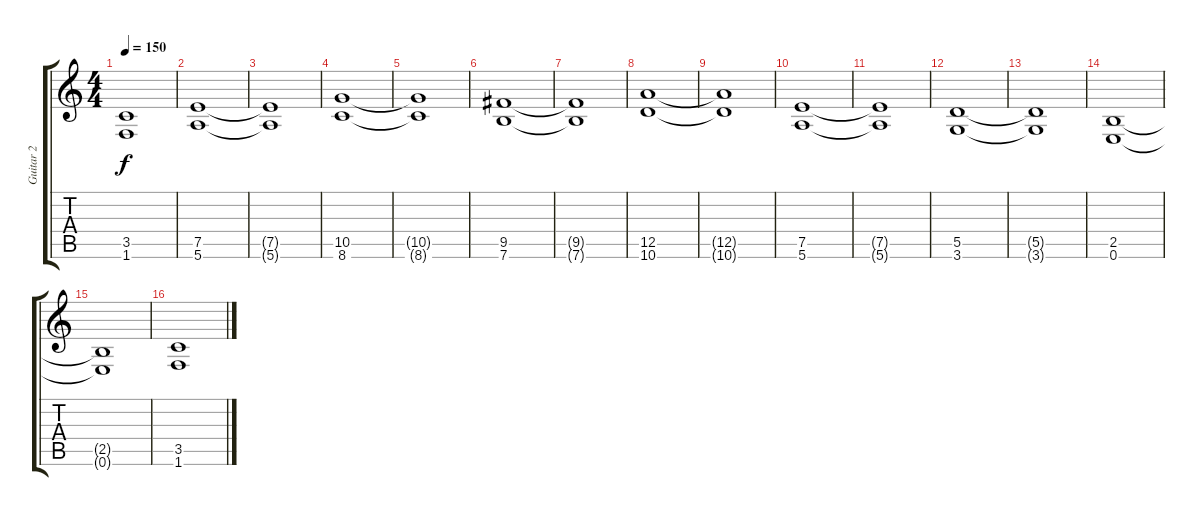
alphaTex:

\track ("Guitar 2" "Guitar 2") {instrument distortionguitar}
\staff {score tabs}
\tuning (E4 B3 G3 D3 A2 E2) {hide}
\ts (4 4)
\tempo 150
\clef g2
\ks c
(3.5{t} 1.6{t}).1{dy f} |
(7.5 5.6).1 |
(7.5{t} 5.6{t}).1 |
(10.5 8.6).1 |
(10.5{t} 8.6{t}).1 |
(9.5 7.6).1 |
(9.5{t} 7.6{t}).1 |
(12.5 10.6).1 |
(12.5{t} 10.6{t}).1 |
(7.5 5.6).1 |
(7.5{t} 5.6{t}).1 |
(5.5 3.6).1 |
(5.5{t} 3.6{t}).1 |
(2.5 0.6).1 |
(2.5{t} 0.6{t}).1 |
(3.5 1.6).1
